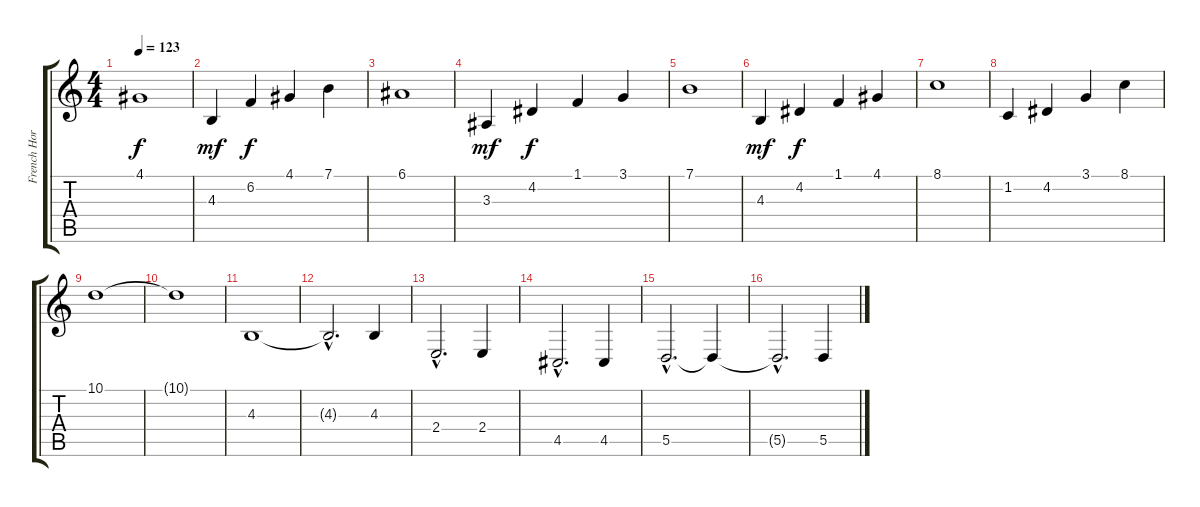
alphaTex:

\track ("French Horn" "French Hor") {instrument frenchhorn}
\staff {score tabs}
\tuning (E4 B3 G3 D3 A2 E2) {hide}
\ts (4 4)
\tempo 123
\clef g2
\ks c
4.1.1{dy f} |
4.3.4{dy mf} 6.2.4{dy f} 4.1.4 7.1.4 |
6.1.1 |
3.3.4{dy mf} 4.2.4{dy f} 1.1.4 3.1.4 |
7.1.1 |
4.3.4{dy mf} 4.2.4{dy f} 1.1.4 4.1.4 |
8.1.1 |
1.2.4 4.2.4 3.1.4 8.1.4 |
10.1.1 |
10.1{t}.1 |
4.3.1 |
4.3{hac t}.2{d} 4.3.4 |
2.4{hac}.2{d} 2.4.4 |
4.5{hac}.2{d} 4.5.4 |
5.5{hac}.2{d} 5.5{t}.4 |
5.5{hac t}.2{d} 5.5.4
